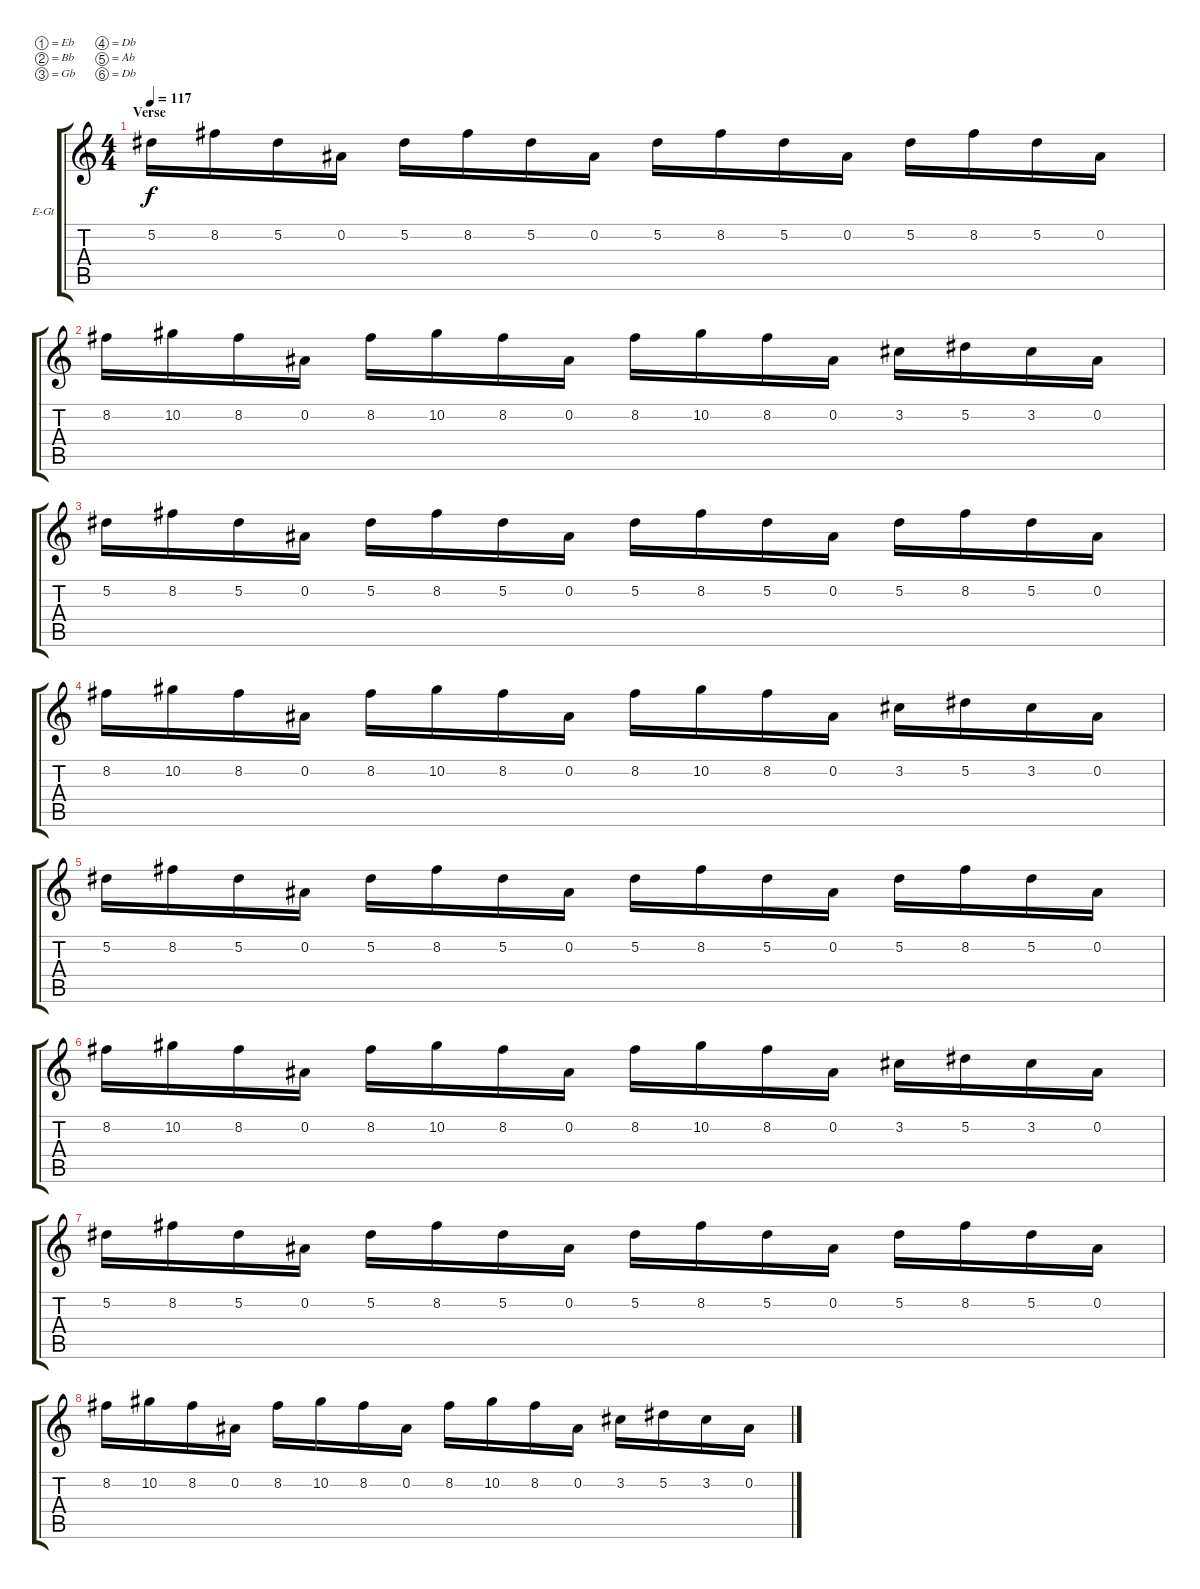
\bracketExtendMode groupsimilarinstruments
\firstSystemTrackNameOrientation horizontal
\otherSystemsTrackNameOrientation horizontal
\track ("Lead Guitar" "E-Gt") {instrument distortionguitar}
\staff {score tabs}
\tuning (Eb4 Bb3 Gb3 Db3 Ab2 Db2)
\ts (4 4)
\section ("" "Verse")
\tempo 117
\clef g2
\ks c
5.2.16{dy f} 8.2.16 5.2.16 0.2.16 5.2.16 8.2.16 5.2.16 0.2.16 5.2.16 8.2.16 5.2.16 0.2.16 5.2.16 8.2.16 5.2.16 0.2.16 |
8.2.16 10.2.16 8.2.16 0.2.16 8.2.16 10.2.16 8.2.16 0.2.16 8.2.16 10.2.16 8.2.16 0.2.16 3.2.16 5.2.16 3.2.16 0.2.16 |
5.2.16 8.2.16 5.2.16 0.2.16 5.2.16 8.2.16 5.2.16 0.2.16 5.2.16 8.2.16 5.2.16 0.2.16 5.2.16 8.2.16 5.2.16 0.2.16 |
8.2.16 10.2.16 8.2.16 0.2.16 8.2.16 10.2.16 8.2.16 0.2.16 8.2.16 10.2.16 8.2.16 0.2.16 3.2.16 5.2.16 3.2.16 0.2.16 |
5.2.16 8.2.16 5.2.16 0.2.16 5.2.16 8.2.16 5.2.16 0.2.16 5.2.16 8.2.16 5.2.16 0.2.16 5.2.16 8.2.16 5.2.16 0.2.16 |
8.2.16 10.2.16 8.2.16 0.2.16 8.2.16 10.2.16 8.2.16 0.2.16 8.2.16 10.2.16 8.2.16 0.2.16 3.2.16 5.2.16 3.2.16 0.2.16 |
5.2.16 8.2.16 5.2.16 0.2.16 5.2.16 8.2.16 5.2.16 0.2.16 5.2.16 8.2.16 5.2.16 0.2.16 5.2.16 8.2.16 5.2.16 0.2.16 |
8.2.16 10.2.16 8.2.16 0.2.16 8.2.16 10.2.16 8.2.16 0.2.16 8.2.16 10.2.16 8.2.16 0.2.16 3.2.16 5.2.16 3.2.16 0.2.16
